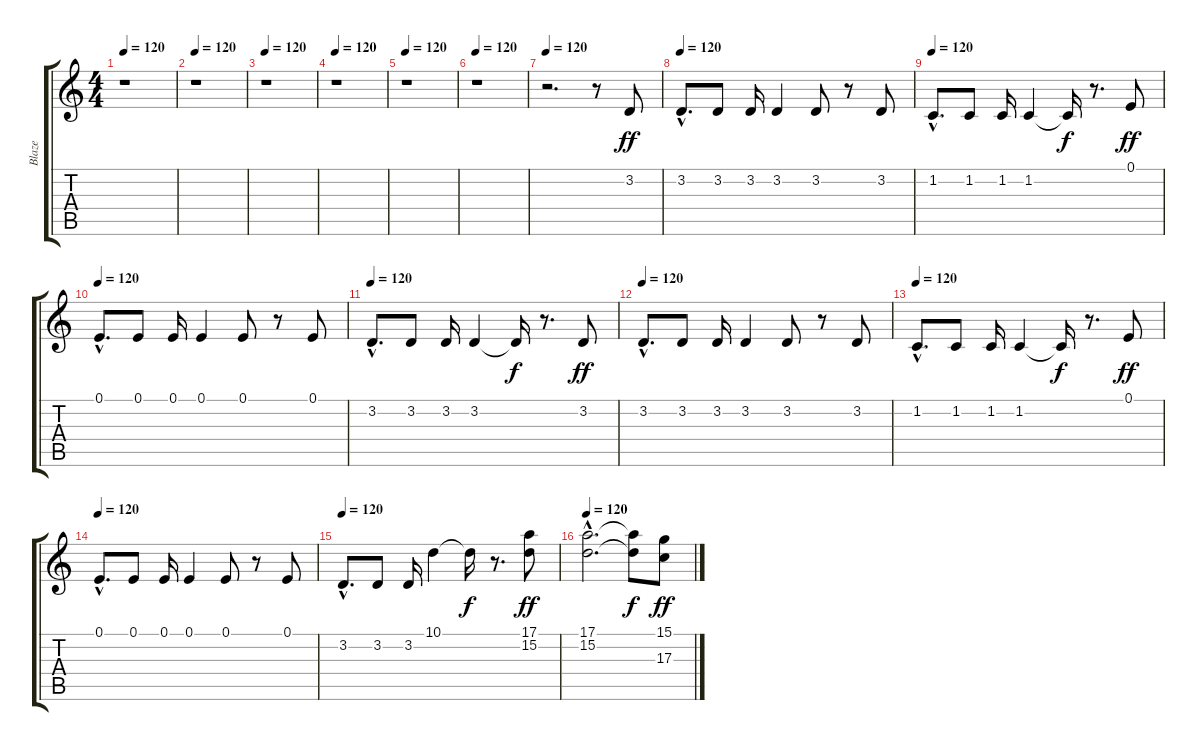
\track ("Blaze" "Blaze") {instrument voiceoohs}
\staff {score tabs}
\tuning (E4 B3 G3 D3 A2 E2) {hide}
\ts (4 4)
\tempo 120
\clef g2
\ks c
r.1{dy ff} |
\tempo 120
r.1 |
\tempo 120
r.1 |
\tempo 120
r.1 |
\tempo 120
r.1 |
\tempo 120
r.1 |
\tempo 120
r.2{d} r.8 3.2.8 |
\tempo 120
3.2{hac}.8{d} 3.2.8 3.2.16 3.2.4 3.2.8 r.8 3.2.8 |
\tempo 120
1.2{hac}.8{d} 1.2.8 1.2.16 1.2.4 1.2{t}.16{dy f} r.8{d} 0.1.8{dy ff} |
\tempo 120
0.1{hac}.8{d} 0.1.8 0.1.16 0.1.4 0.1.8 r.8 0.1.8 |
\tempo 120
3.2{hac}.8{d} 3.2.8 3.2.16 3.2.4 3.2{t}.16{dy f} r.8{d} 3.2.8{dy ff} |
\tempo 120
3.2{hac}.8{d} 3.2.8 3.2.16 3.2.4 3.2.8 r.8 3.2.8 |
\tempo 120
1.2{hac}.8{d} 1.2.8 1.2.16 1.2.4 1.2{t}.16{dy f} r.8{d} 0.1.8{dy ff} |
\tempo 120
0.1{hac}.8{d} 0.1.8 0.1.16 0.1.4 0.1.8 r.8 0.1.8 |
\tempo 120
3.2{hac}.8{d} 3.2.8 3.2.16 10.1.4 10.1{t}.16{dy f} r.8{d} (17.1 15.2).8{dy ff} |
\tempo 120
(17.1{hac} 15.2{hac}).2{d} (17.1{t} 15.2{t}).8{dy f} (15.1 17.3).8{dy ff}
